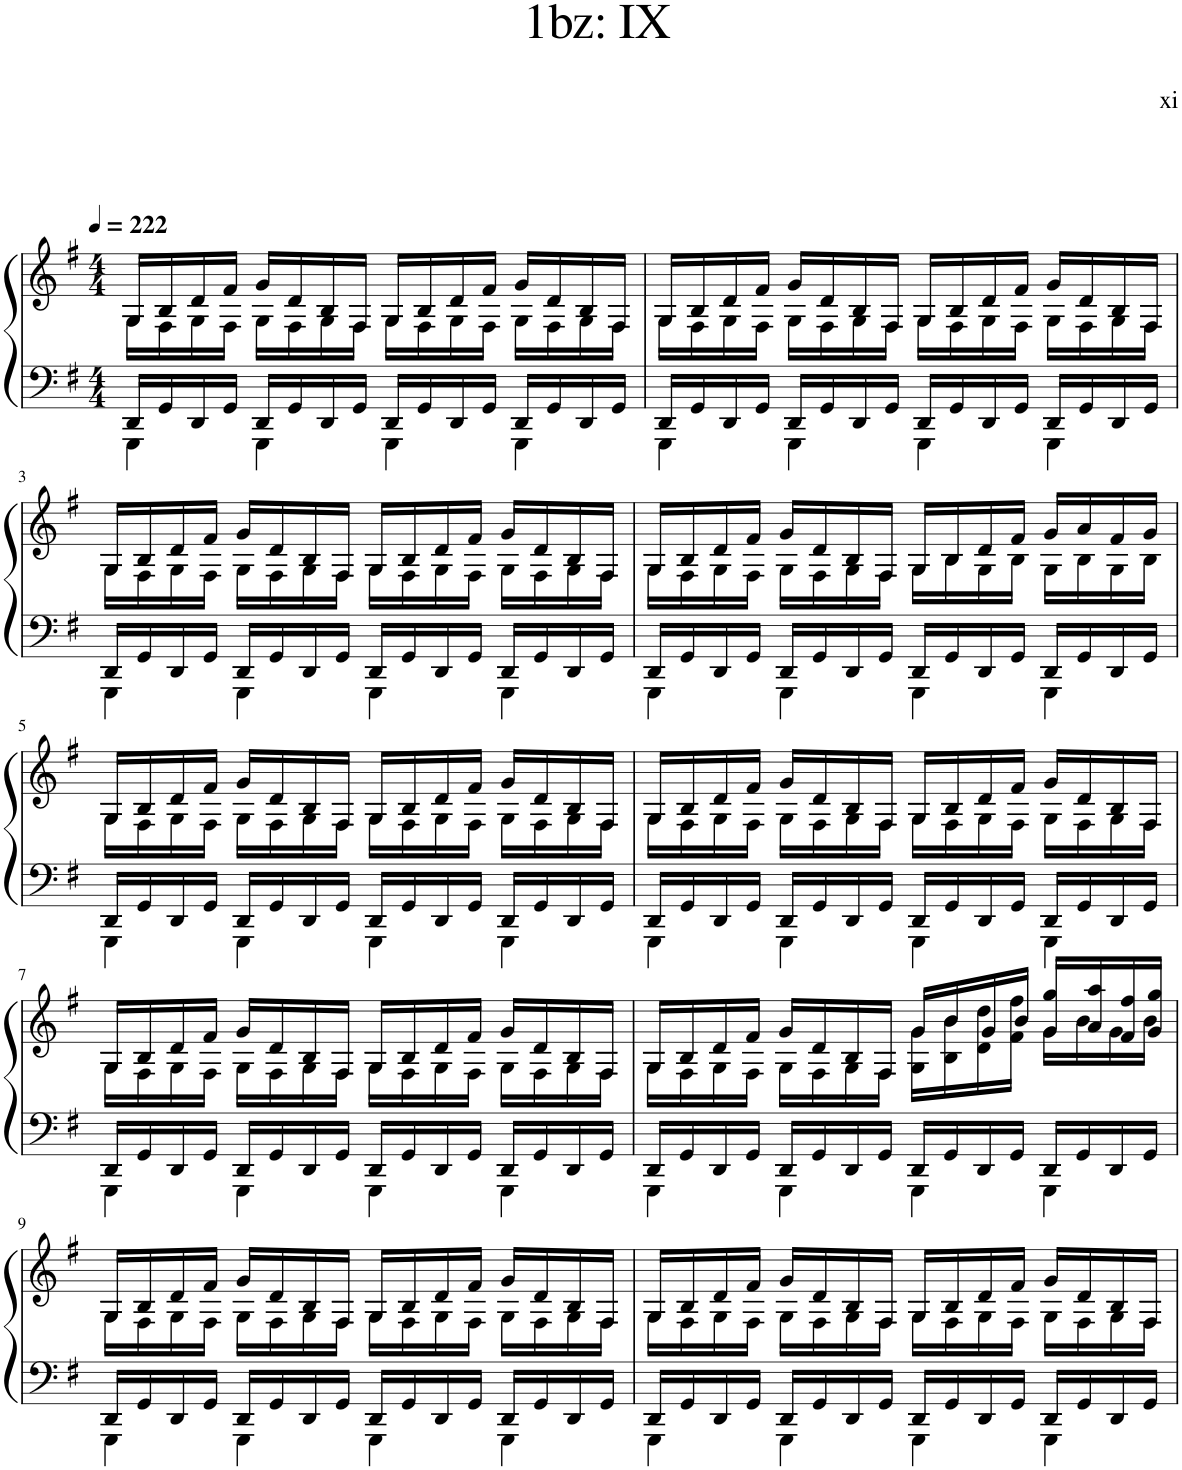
**kern	**kern
*part1	*part1
*staff2	*staff1
*I"Piano	*
*I'Pno.	*
*clefF4	*clefG2
*k[f#]	*k[f#]
*M4/4	*M4/4
*MM222	*MM222
=1	=1
*^	*^
16DD/LL	4GGG\	16G/LL	16G\LL
16GG/	.	16B/	16F#\
16DD/	.	16d/	16G\
16GG/JJ	.	16f#/JJ	16F#\JJ
16DD/LL	4GGG\	16g/LL	16G\LL
16GG/	.	16d/	16F#\
16DD/	.	16B/	16G\
16GG/JJ	.	16F#/JJ	16F#\JJ
16DD/LL	4GGG\	16G/LL	16G\LL
16GG/	.	16B/	16F#\
16DD/	.	16d/	16G\
16GG/JJ	.	16f#/JJ	16F#\JJ
16DD/LL	4GGG\	16g/LL	16G\LL
16GG/	.	16d/	16F#\
16DD/	.	16B/	16G\
16GG/JJ	.	16F#/JJ	16F#\JJ
=2	=2	=2	=2
16DD/LL	4GGG\	16G/LL	16G\LL
16GG/	.	16B/	16F#\
16DD/	.	16d/	16G\
16GG/JJ	.	16f#/JJ	16F#\JJ
16DD/LL	4GGG\	16g/LL	16G\LL
16GG/	.	16d/	16F#\
16DD/	.	16B/	16G\
16GG/JJ	.	16F#/JJ	16F#\JJ
16DD/LL	4GGG\	16G/LL	16G\LL
16GG/	.	16B/	16F#\
16DD/	.	16d/	16G\
16GG/JJ	.	16f#/JJ	16F#\JJ
16DD/LL	4GGG\	16g/LL	16G\LL
16GG/	.	16d/	16F#\
16DD/	.	16B/	16G\
16GG/JJ	.	16F#/JJ	16F#\JJ
!!LO:LB:g=z	!!
=3	=3	=3	=3
16DD/LL	4GGG\	16G/LL	16G\LL
16GG/	.	16B/	16F#\
16DD/	.	16d/	16G\
16GG/JJ	.	16f#/JJ	16F#\JJ
16DD/LL	4GGG\	16g/LL	16G\LL
16GG/	.	16d/	16F#\
16DD/	.	16B/	16G\
16GG/JJ	.	16F#/JJ	16F#\JJ
16DD/LL	4GGG\	16G/LL	16G\LL
16GG/	.	16B/	16F#\
16DD/	.	16d/	16G\
16GG/JJ	.	16f#/JJ	16F#\JJ
16DD/LL	4GGG\	16g/LL	16G\LL
16GG/	.	16d/	16F#\
16DD/	.	16B/	16G\
16GG/JJ	.	16F#/JJ	16F#\JJ
=4	=4	=4	=4
16DD/LL	4GGG\	16G/LL	16G\LL
16GG/	.	16B/	16F#\
16DD/	.	16d/	16G\
16GG/JJ	.	16f#/JJ	16F#\JJ
16DD/LL	4GGG\	16g/LL	16G\LL
16GG/	.	16d/	16F#\
16DD/	.	16B/	16G\
16GG/JJ	.	16F#/JJ	16F#\JJ
16DD/LL	4GGG\	16G/LL	16G\LL
16GG/	.	16B/	16B\
16DD/	.	16d/	16G\
16GG/JJ	.	16f#/JJ	16B\JJ
16DD/LL	4GGG\	16g/LL	16G\LL
16GG/	.	16a/	16B\
16DD/	.	16f#/	16G\
16GG/JJ	.	16g/JJ	16B\JJ
!!LO:LB:g=z	!!
=5	=5	=5	=5
16DD/LL	4GGG\	16G/LL	16G\LL
16GG/	.	16B/	16F#\
16DD/	.	16d/	16G\
16GG/JJ	.	16f#/JJ	16F#\JJ
16DD/LL	4GGG\	16g/LL	16G\LL
16GG/	.	16d/	16F#\
16DD/	.	16B/	16G\
16GG/JJ	.	16F#/JJ	16F#\JJ
16DD/LL	4GGG\	16G/LL	16G\LL
16GG/	.	16B/	16F#\
16DD/	.	16d/	16G\
16GG/JJ	.	16f#/JJ	16F#\JJ
16DD/LL	4GGG\	16g/LL	16G\LL
16GG/	.	16d/	16F#\
16DD/	.	16B/	16G\
16GG/JJ	.	16F#/JJ	16F#\JJ
=6	=6	=6	=6
16DD/LL	4GGG\	16G/LL	16G\LL
16GG/	.	16B/	16F#\
16DD/	.	16d/	16G\
16GG/JJ	.	16f#/JJ	16F#\JJ
16DD/LL	4GGG\	16g/LL	16G\LL
16GG/	.	16d/	16F#\
16DD/	.	16B/	16G\
16GG/JJ	.	16F#/JJ	16F#\JJ
16DD/LL	4GGG\	16G/LL	16G\LL
16GG/	.	16B/	16F#\
16DD/	.	16d/	16G\
16GG/JJ	.	16f#/JJ	16F#\JJ
16DD/LL	4GGG\	16g/LL	16G\LL
16GG/	.	16d/	16F#\
16DD/	.	16B/	16G\
16GG/JJ	.	16F#/JJ	16F#\JJ
!!LO:LB:g=z	!!
=7	=7	=7	=7
16DD/LL	4GGG\	16G/LL	16G\LL
16GG/	.	16B/	16F#\
16DD/	.	16d/	16G\
16GG/JJ	.	16f#/JJ	16F#\JJ
16DD/LL	4GGG\	16g/LL	16G\LL
16GG/	.	16d/	16F#\
16DD/	.	16B/	16G\
16GG/JJ	.	16F#/JJ	16F#\JJ
16DD/LL	4GGG\	16G/LL	16G\LL
16GG/	.	16B/	16F#\
16DD/	.	16d/	16G\
16GG/JJ	.	16f#/JJ	16F#\JJ
16DD/LL	4GGG\	16g/LL	16G\LL
16GG/	.	16d/	16F#\
16DD/	.	16B/	16G\
16GG/JJ	.	16F#/JJ	16F#\JJ
=8	=8	=8	=8
16DD/LL	4GGG\	16G/LL	16G\LL
16GG/	.	16B/	16F#\
16DD/	.	16d/	16G\
16GG/JJ	.	16f#/JJ	16F#\JJ
16DD/LL	4GGG\	16g/LL	16G\LL
16GG/	.	16d/	16F#\
16DD/	.	16B/	16G\
16GG/JJ	.	16F#/JJ	16F#\JJ
16DD/LL	4GGG\	16G\ 16g\LL	16g/LL
16GG/	.	16B\ 16b\	16b/
16DD/	.	16d\ 16dd\	16g/
16GG/JJ	.	16f#\ 16ff#\JJ	16b/JJ
16DD/LL	4GGG\	16g/ 16gg/LL	16g\LL
16GG/	.	16a/ 16aa/	16b\
16DD/	.	16f#/ 16ff#/	16g\
16GG/JJ	.	16g/ 16gg/JJ	16b\JJ
!!LO:LB:g=z	!!
=9	=9	=9	=9
16DD/LL	4GGG\	16G/LL	16G\LL
16GG/	.	16B/	16F#\
16DD/	.	16d/	16G\
16GG/JJ	.	16f#/JJ	16F#\JJ
16DD/LL	4GGG\	16g/LL	16G\LL
16GG/	.	16d/	16F#\
16DD/	.	16B/	16G\
16GG/JJ	.	16F#/JJ	16F#\JJ
16DD/LL	4GGG\	16G/LL	16G\LL
16GG/	.	16B/	16F#\
16DD/	.	16d/	16G\
16GG/JJ	.	16f#/JJ	16F#\JJ
16DD/LL	4GGG\	16g/LL	16G\LL
16GG/	.	16d/	16F#\
16DD/	.	16B/	16G\
16GG/JJ	.	16F#/JJ	16F#\JJ
=10	=10	=10	=10
16DD/LL	4GGG\	16G/LL	16G\LL
16GG/	.	16B/	16F#\
16DD/	.	16d/	16G\
16GG/JJ	.	16f#/JJ	16F#\JJ
16DD/LL	4GGG\	16g/LL	16G\LL
16GG/	.	16d/	16F#\
16DD/	.	16B/	16G\
16GG/JJ	.	16F#/JJ	16F#\JJ
16DD/LL	4GGG\	16G/LL	16G\LL
16GG/	.	16B/	16F#\
16DD/	.	16d/	16G\
16GG/JJ	.	16f#/JJ	16F#\JJ
16DD/LL	4GGG\	16g/LL	16G\LL
16GG/	.	16d/	16F#\
16DD/	.	16B/	16G\
16GG/JJ	.	16F#/JJ	16F#\JJ
*v	*v	*	*
*	*v	*v
=	=
*-	*-
